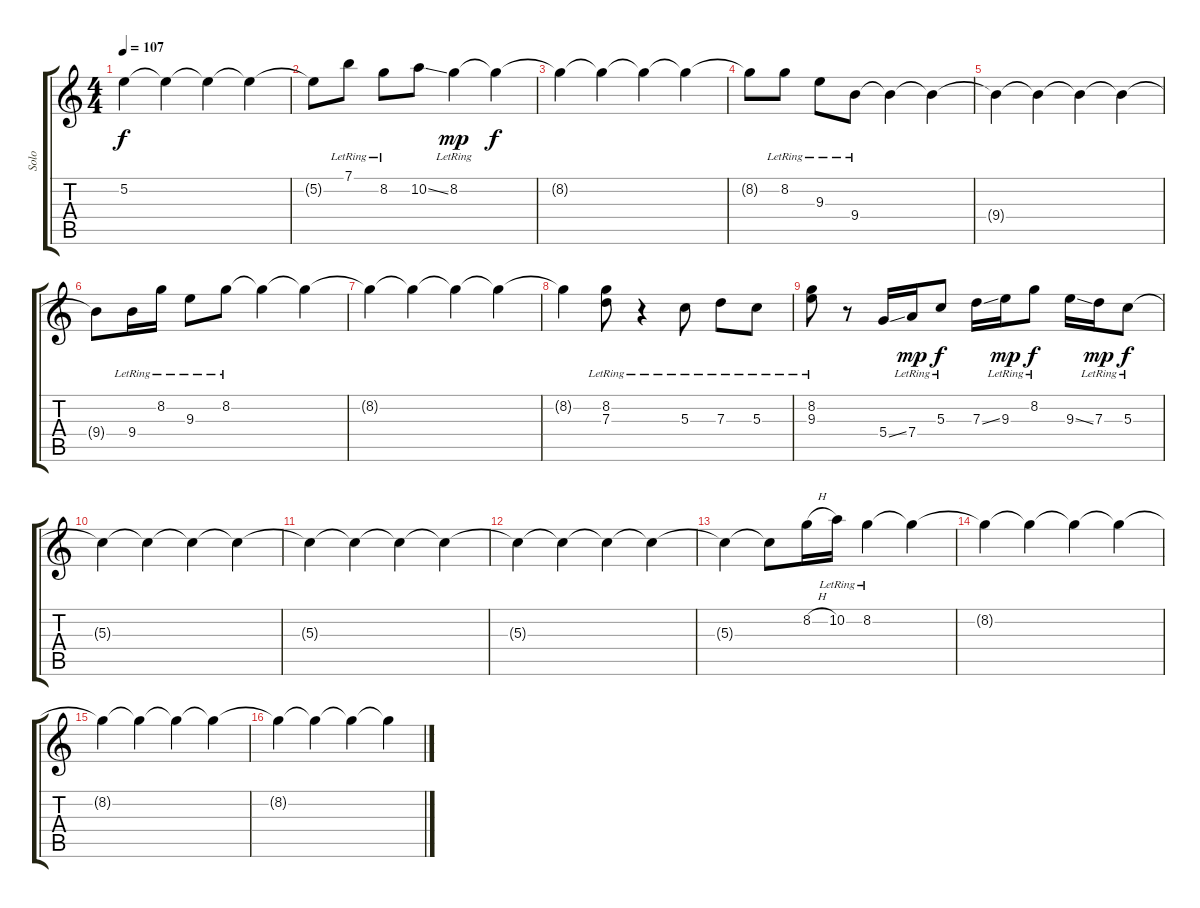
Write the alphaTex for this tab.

\track ("Solo" "Solo") {instrument electricguitarjazz}
\staff {score tabs}
\tuning (E4 B3 G3 D3 A2 E2) {hide}
\ts (4 4)
\tempo 107
\clef g2
\ks c
5.2{t}.4{dy f} 5.2{t}.4 5.2{t}.4 5.2{t}.4 |
5.2{t}.8 7.1{lr}.8 8.2{lr}.8 10.2{ss}.8 8.2{lr}.4{dy mp} 8.2{t}.4{dy f} |
8.2{t}.4 8.2{t}.4 8.2{t}.4 8.2{t}.4 |
8.2{t}.8 8.2{lr}.8 9.3{lr}.8 9.4{lr}.8 9.4{t}.4 9.4{t}.4 |
9.4{t}.4 9.4{t}.4 9.4{t}.4 9.4{t}.4 |
9.4{t}.8 9.4{lr}.16 8.2{lr}.16 9.3{lr}.8 8.2{lr}.8 8.2{t}.4 8.2{t}.4 |
8.2{t}.4 8.2{t}.4 8.2{t}.4 8.2{t}.4 |
8.2{t}.4 (8.2{lr} 7.3{lr}).8 r.4 5.3{lr}.8 7.3{lr}.8 5.3{lr}.8 |
(8.2{lr} 9.3{lr}).8 r.8 5.4{ss}.16 7.4{lr}.16{dy mp} 5.3{lr}.8{dy f} 7.3{ss}.16 9.3{lr}.16{dy mp} 8.2{lr}.8{dy f} 9.3{ss}.16 7.3{lr}.16{dy mp} 5.3{lr}.8{dy f} |
5.3{t}.4 5.3{t}.4 5.3{t}.4 5.3{t}.4 |
5.3{t}.4 5.3{t}.4 5.3{t}.4 5.3{t}.4 |
5.3{t}.4 5.3{t}.4 5.3{t}.4 5.3{t}.4 |
5.3{t}.4 5.3{t}.8 8.2{h}.16 10.2{lr}.16 8.2{lr}.4 8.2{t}.4 |
8.2{t}.4 8.2{t}.4 8.2{t}.4 8.2{t}.4 |
8.2{t}.4 8.2{t}.4 8.2{t}.4 8.2{t}.4 |
8.2{t}.4 8.2{t}.4 8.2{t}.4 8.2{t}.4
